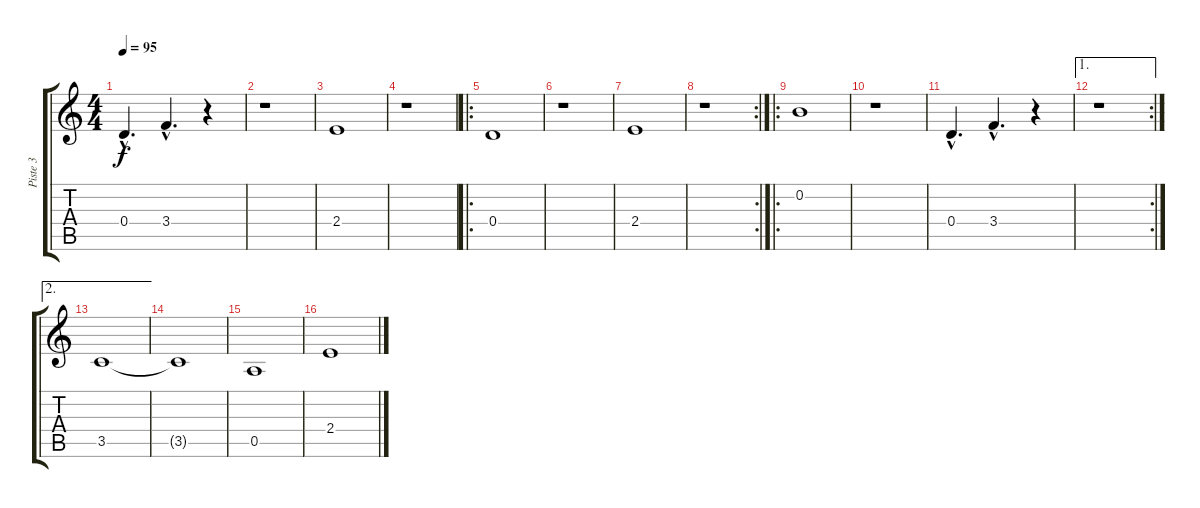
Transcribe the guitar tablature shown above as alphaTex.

\track ("Piste 3" "Piste 3") {instrument electricguitarmuted}
\staff {score tabs}
\tuning (E4 B3 G3 D3 A2 E2) {hide}
\ts (4 4)
\tempo 95
\clef g2
\ks c
0.4{hac}.4{d dy f} 3.4{hac}.4{d} r.4 |
r.1 |
2.4.1 |
r.1 |
\ro
0.4.1 |
r.1 |
2.4.1 |
\rc 2
r.1 |
\ro
0.2.1 |
r.1 |
0.4{hac}.4{d} 3.4{hac}.4{d} r.4 |
\ae 1
\rc 2
r.1 |
\ae 2
3.5.1 |
3.5{t}.1 |
0.5.1 |
2.4.1
